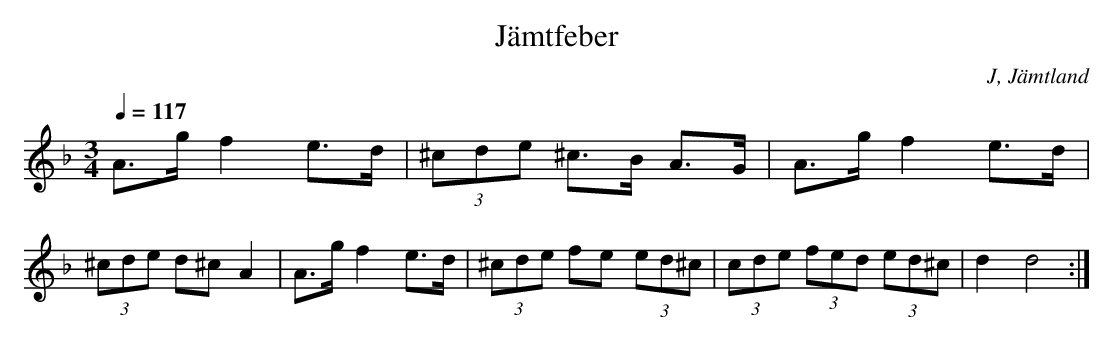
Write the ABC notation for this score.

X:1
T: Jämtfeber
O: J, Jämtland
M:3/4
L:1/8
Q:1/4=117
K:Dm
A>g f2 e>d|(3^cde ^c>B A>G|A>g f2 e>d|(3^cde d^c A2|A>g f2 e>d|(3^cde fe (3ed^c|(3cde (3fed (3ed^c|d2 d4 :|
